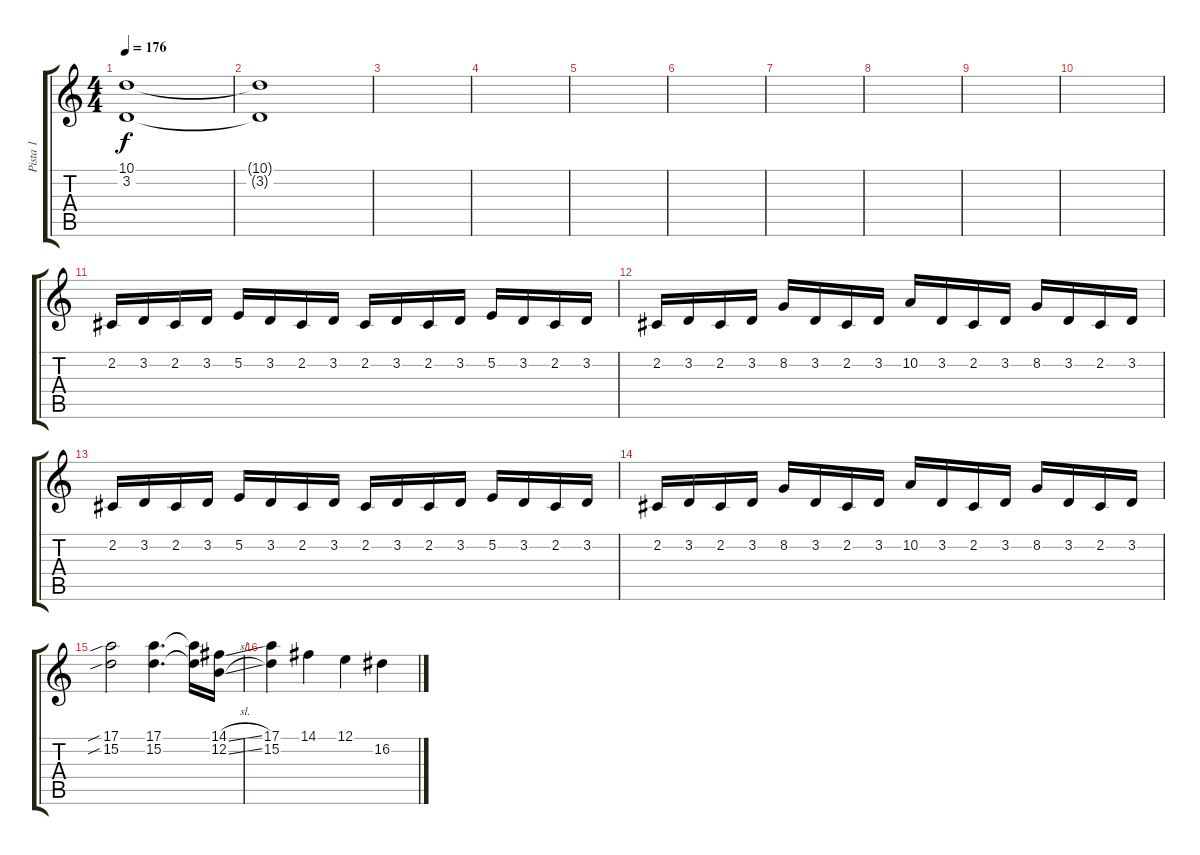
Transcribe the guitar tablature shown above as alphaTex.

\track ("Pista 1" "Pista 1") {instrument harmonica}
\staff {score tabs}
\tuning (E4 B3 G3 D3 A2 E2) {hide}
\ts (4 4)
\tempo 176
\clef g2
\ks c
(10.1 3.2).1{dy f} |
(10.1{t} 3.2{t}).1 |
|
|
|
|
|
|
|
|
2.2.16 3.2.16 2.2.16 3.2.16 5.2.16 3.2.16 2.2.16 3.2.16 2.2.16 3.2.16 2.2.16 3.2.16 5.2.16 3.2.16 2.2.16 3.2.16 |
2.2.16 3.2.16 2.2.16 3.2.16 8.2.16 3.2.16 2.2.16 3.2.16 10.2.16 3.2.16 2.2.16 3.2.16 8.2.16 3.2.16 2.2.16 3.2.16 |
2.2.16 3.2.16 2.2.16 3.2.16 5.2.16 3.2.16 2.2.16 3.2.16 2.2.16 3.2.16 2.2.16 3.2.16 5.2.16 3.2.16 2.2.16 3.2.16 |
2.2.16 3.2.16 2.2.16 3.2.16 8.2.16 3.2.16 2.2.16 3.2.16 10.2.16 3.2.16 2.2.16 3.2.16 8.2.16 3.2.16 2.2.16 3.2.16 |
(17.1{sib} 15.2{sib}).2 (17.1 15.2).4{d} (17.1{t} 15.2{t}).16 (14.1{sl} 12.2{sl}).16 |
(17.1 15.2).4 14.1.4 12.1.4 16.2.4
